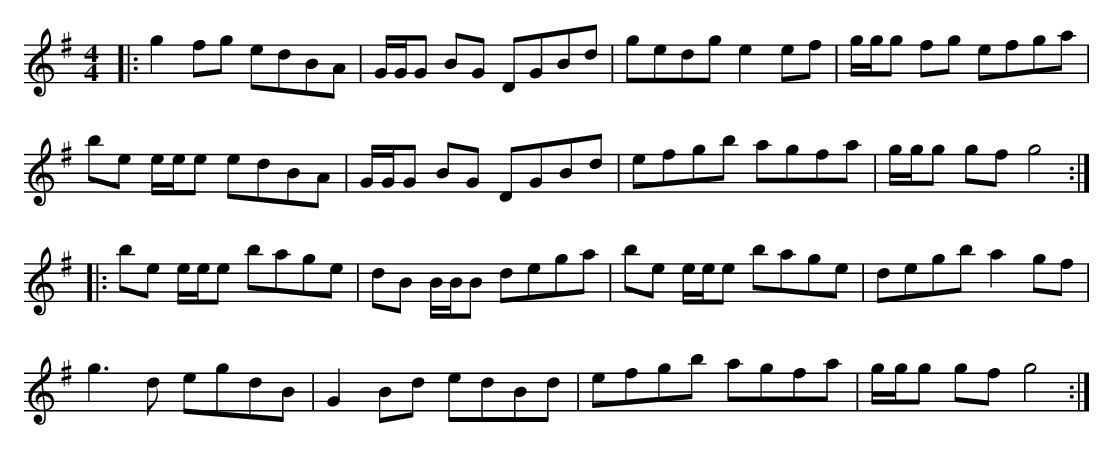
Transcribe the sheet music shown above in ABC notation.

X:1
M:4/4
K:G
|:g2fg edBA|G/G/G BG DGBd|gedg e2ef|g/g/g fg efga|
be e/e/e edBA|G/G/G BG DGBd|efgb agfa|g/g/g gf g4:|
|:be e/e/e bage|dB B/B/B dega|be e/e/e bage|degb a2gf|
g3d egdB|G2Bd edBd|efgb agfa|g/g/g gf g4:|
